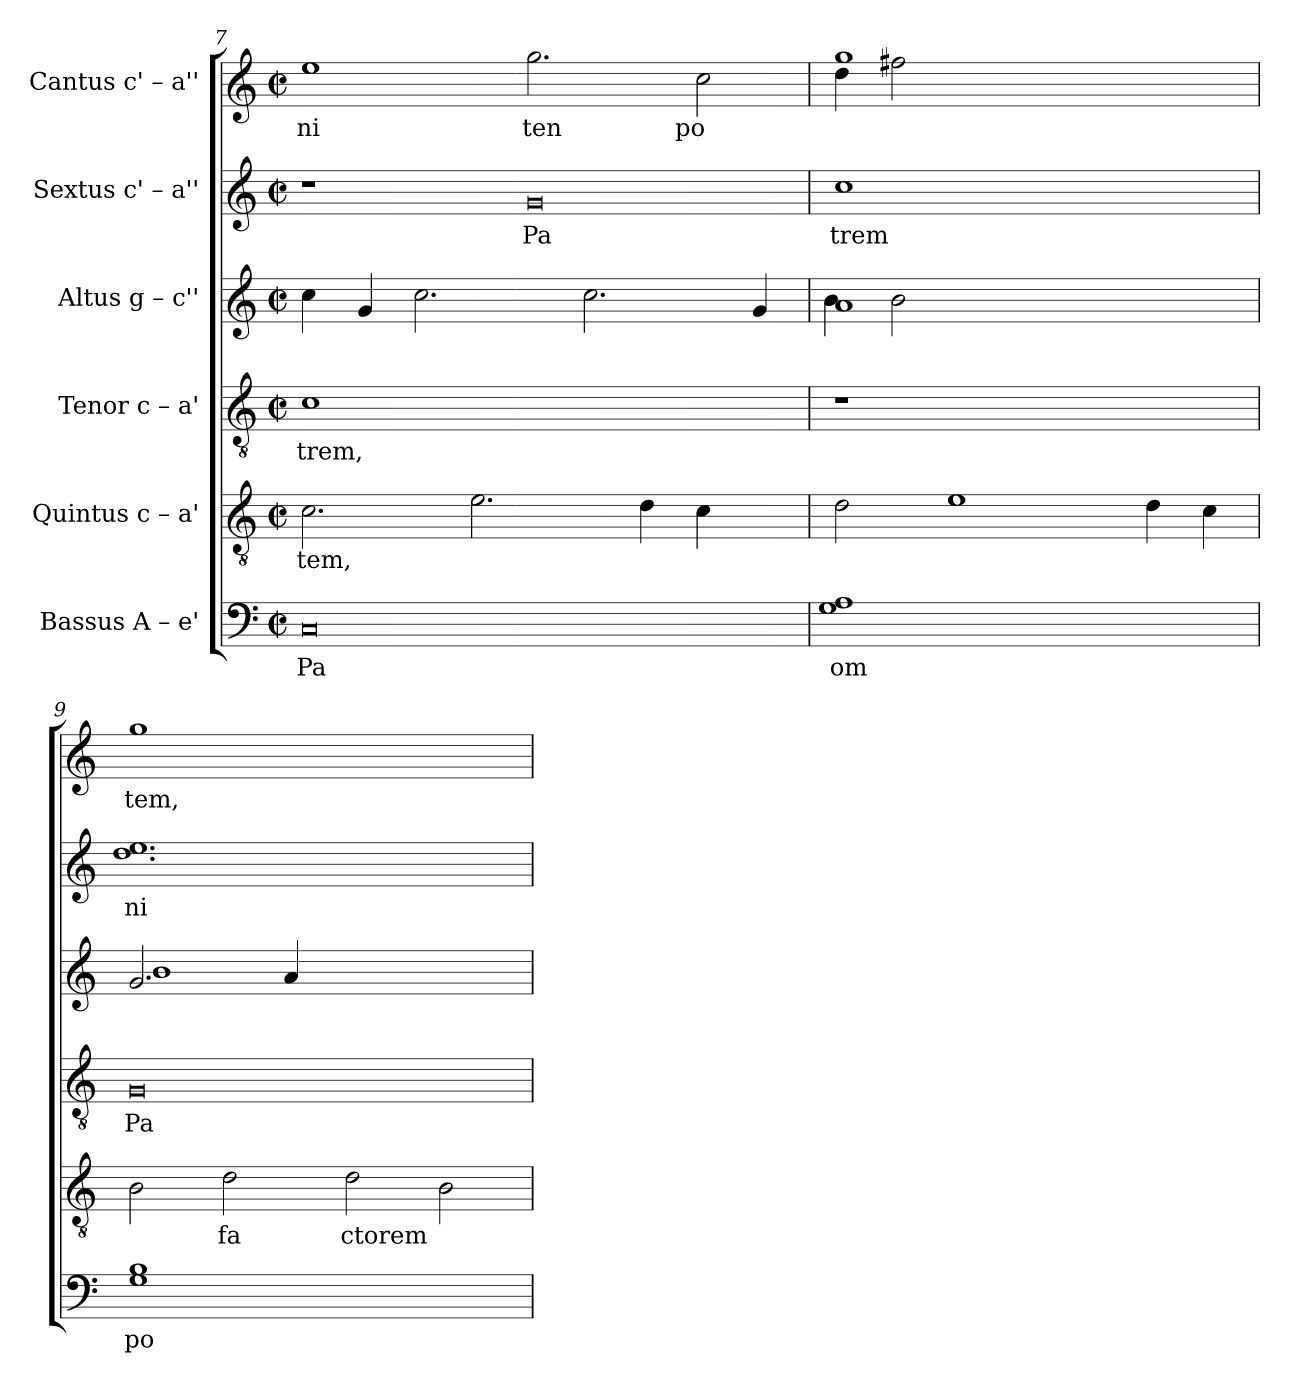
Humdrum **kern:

**kern	**text	**kern	**text	**kern	**text	**kern	**kern	**text	**kern	**text
*part6	*part6	*part5	*part5	*part4	*part4	*part3	*part2	*part2	*part1	*part1
*staff6	*staff6	*staff5	*staff5	*staff4	*staff4	*staff3	*staff2	*staff2	*staff1	*staff1
*I"Bassus  A – e'	*	*I"Quintus  c – a'	*	*I"Tenor  c – a'	*	*I"Altus  g – c''	*I"Sextus  c' – a''	*	*I"Cantus  c' – a''	*
!!LO:LB:g=z
*clefF4	*	*clefGv2	*	*clefGv2	*	*clefG2	*clefG2	*	*clefG2	*
*M2/2	*	*M2/2	*	*M2/2	*	*M2/2	*M2/2	*	*M2/2	*
*met(c|)	*	*met(c|)	*	*met(c|)	*	*met(c|)	*met(c|)	*	*met(c|)	*
=7	=7	=7	=7	=7	=7	=7	=7	=7	=7	=7
!LO:N:vis=0	!LO:LY:b:cj	!	!LO:LY:b	!	!LO:LY:b:cj	!	!	!	!	!LO:LY:b:cj
1C	Pa	2.c\	tem,	1c	-trem,	4cc\	1r	.	1ee	ni
.	.	.	.	.	.	4g/	.	.	.	.
.	.	.	.	.	.	2.cc\	.	.	.	.
.	.	2.e\	.	.	.	.	.	.	.	.
!	!	!	!	!	!	!	!LO:N:vis=0	!LO:LY:b:cj	!	!LO:LY:b
1ryy	.	.	.	1ryy	.	.	1g	Pa	2.gg\	ten
.	.	.	.	.	.	2.cc\	.	.	.	.
.	.	4d\	.	.	.	.	.	.	.	.
!	!	!	!	!	!	!	!	!	!	!LO:LY:b:cj
.	.	4c\	.	.	.	.	.	.	2cc\	po
4ryy	.	4ryy	.	4ryy	.	4g/	4ryy	.	.	.
=8	=8	=8	=8	=8	=8	=8	=8	=8	=8	=8
!	!LO:LY:b:cj	!	!	!	!	!	!	!LO:LY:b:cj	!	!
*	*	*	*	*	*	*^	*	*	*^	*
1G 1A	om	2d\	.	1r	.	1a	4b\	1cc	trem	1gg	4dd\	.
.	.	.	.	.	.	.	2b\	.	.	.	2ff#X\	.
.	.	1e	.	.	.	.	.	.	.	.	.	.
.	.	.	.	.	.	.	1ryy	.	.	.	1ryy	.
1ryy	.	.	.	1ryy	.	1ryy	.	1ryy	.	1ryy	.	.
.	.	4d\	.	.	.	.	.	.	.	.	.	.
.	.	4c\	.	.	.	.	4ryy	.	.	.	4ryy	.
=9	=9	=9	=9	=9	=9	=9	=9	=9	=9	=9	=9	=9
!	!LO:LY:b:cj	!	!	!LO:N:vis=0	!LO:LY:b:cj	!	!	!LO:N:vis=1.	!LO:LY:b:cj	!LO:N:vis=0	!	!LO:LY:b:cj
*	*	*	*	*	*	*	*	*	*	*v	*v	*
1B 1G	po	2B\	.	1G	Pa-	2.g/	1b	1dd 1ee	ni	1gg	tem,
!	!	!	!LO:LY:b:cj	!	!	!	!	!	!	!	!
.	.	2d\	fa	.	.	.	.	.	.	.	.
.	.	.	.	.	.	4a/	.	.	.	.	.
!	!	!	!LO:LY:b	!	!	!	!	!	!	!	!
1ryy	.	2d\	ctorem	1ryy	.	1ryy	1ryy	1ryy	.	1ryy	.
.	.	2B\	.	.	.	.	.	.	.	.	.
*	*	*	*	*	*	*v	*v	*	*	*	*
=	=	=	=	=	=	=	=	=	=	=
*-	*-	*-	*-	*-	*-	*-	*-	*-	*-	*-
